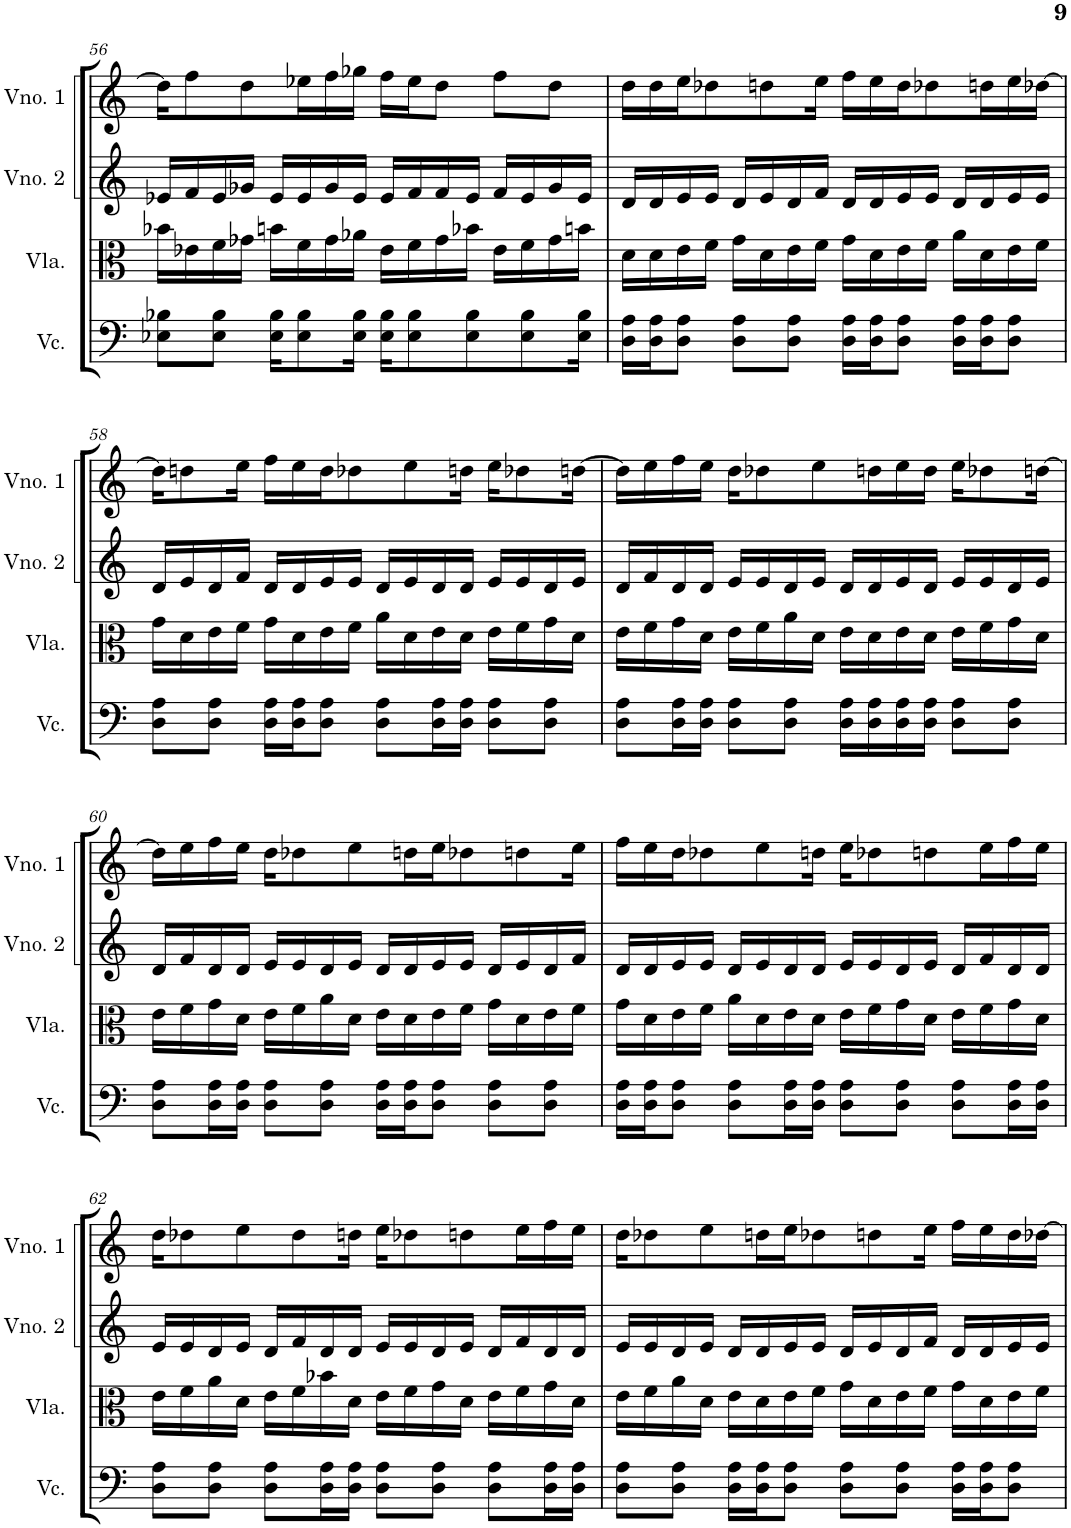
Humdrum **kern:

**kern	**kern	**kern	**kern
*part4	*part3	*part2	*part1
*staff4	*staff3	*staff2	*staff1
*I"Violoncelo	*I"Viola	*I"Violino 2	*I"Violino 1
*I'Vc.	*I'Vla.	*I'Vno. 2	*I'Vno. 1
!!LO:PB:g=z
*clefF4	*clefC3	*clefG2	*clefG2
*k[]	*k[]	*k[]	*k[]
*M4/4	*M4/4	*M4/4	*M4/4
=56	=56	=56	=56
8E-X\ 8B-X\L	16b-X\LL	16e-X/LL	16dd\KL]
.	16e-X\	16f/	8ff\
8E-\ 8B-\J	16f\	16e-/	.
.	16g-X\JJ	16g-X/JJ	8dd\
16E-\ 16B-\KL	16bn\LL	16e-/LL	.
8E-\ 8B-\	16f\	16e-/	16ee-X\L
.	16g-\	16g-/	16ff\
16E-\ 16B-\Jk	16a-X\JJ	16e-/JJ	16gg-X\JJ
16E-\ 16B-\KL	16e-\LL	16e-/LL	16ff\LL
8E-\ 8B-\	16f\	16f/	16ee-\J
.	16g-\	16f/	8dd\J
8E-\ 8B-\	16b-X\JJ	16e-/JJ	.
.	16e-\LL	16f/LL	8ff\L
8E-\ 8B-\	16f\	16e-/	.
.	16g-\	16g-/	8dd\J
16E-\ 16B-\Jk	16bn\JJ	16e-/JJ	.
=57	=57	=57	=57
16D\ 16A\LL	16d\LL	16d/LL	16dd\LL
16D\ 16A\J	16d\	16d/	16dd\
8D\ 8A\J	16e\	16e/	16ee\J
.	16f\JJ	16e/JJ	8dd-X\
8D\ 8A\L	16g\LL	16d/LL	.
.	16d\	16e/	8ddn\
8D\ 8A\J	16e\	16d/	.
.	16f\JJ	16f/JJ	16ee\Jk
16D\ 16A\LL	16g\LL	16d/LL	16ff\LL
16D\ 16A\J	16d\	16d/	16ee\
8D\ 8A\J	16e\	16e/	16dd\J
.	16f\JJ	16e/JJ	8dd-X\
16D\ 16A\LL	16a\LL	16d/LL	.
16D\ 16A\J	16d\	16d/	16ddn\L
8D\ 8A\J	16e\	16e/	16ee\
.	16f\JJ	16e/JJ	[16dd-X\JJ
!!LO:LB:g=z
=58	=58	=58	=58
8D\ 8A\L	16g\LL	16d/LL	16dd-\KL]
.	16d\	16e/	8ddn\
8D\ 8A\J	16e\	16d/	.
.	16f\JJ	16f/JJ	16ee\Jk
16D\ 16A\LL	16g\LL	16d/LL	16ff\LL
16D\ 16A\J	16d\	16d/	16ee\
8D\ 8A\J	16e\	16e/	16dd\J
.	16f\JJ	16e/JJ	8dd-X\
8D\ 8A\L	16a\LL	16d/LL	.
.	16d\	16e/	8ee\
16D\ 16A\L	16e\	16d/	.
16D\ 16A\JJ	16d\JJ	16d/JJ	16ddn\Jk
8D\ 8A\L	16e\LL	16e/LL	16ee\KL
.	16f\	16e/	8dd-X\
8D\ 8A\J	16g\	16d/	.
.	16d\JJ	16e/JJ	[16ddn\Jk
=59	=59	=59	=59
8D\ 8A\L	16e\LL	16d/LL	16dd\LL]
.	16f\	16f/	16ee\
16D\ 16A\L	16g\	16d/	16ff\
16D\ 16A\JJ	16d\JJ	16d/JJ	16ee\JJ
8D\ 8A\L	16e\LL	16e/LL	16dd\KL
.	16f\	16e/	8dd-X\
8D\ 8A\J	16a\	16d/	.
.	16d\JJ	16e/JJ	8ee\
16D\ 16A\LL	16e\LL	16d/LL	.
16D\ 16A\	16d\	16d/	16ddn\L
16D\ 16A\	16e\	16e/	16ee\
16D\ 16A\JJ	16d\JJ	16d/JJ	16dd\JJ
8D\ 8A\L	16e\LL	16e/LL	16ee\KL
.	16f\	16e/	8dd-X\
8D\ 8A\J	16g\	16d/	.
.	16d\JJ	16e/JJ	[16ddn\Jk
!!LO:LB:g=z
=60	=60	=60	=60
8D\ 8A\L	16e\LL	16d/LL	16dd\LL]
.	16f\	16f/	16ee\
16D\ 16A\L	16g\	16d/	16ff\
16D\ 16A\JJ	16d\JJ	16d/JJ	16ee\JJ
8D\ 8A\L	16e\LL	16e/LL	16dd\KL
.	16f\	16e/	8dd-X\
8D\ 8A\J	16a\	16d/	.
.	16d\JJ	16e/JJ	8ee\
16D\ 16A\LL	16e\LL	16d/LL	.
16D\ 16A\J	16d\	16d/	16ddn\L
8D\ 8A\J	16e\	16e/	16ee\J
.	16f\JJ	16e/JJ	8dd-X\
8D\ 8A\L	16g\LL	16d/LL	.
.	16d\	16e/	8ddn\
8D\ 8A\J	16e\	16d/	.
.	16f\JJ	16f/JJ	16ee\Jk
=61	=61	=61	=61
16D\ 16A\LL	16g\LL	16d/LL	16ff\LL
16D\ 16A\J	16d\	16d/	16ee\
8D\ 8A\J	16e\	16e/	16dd\J
.	16f\JJ	16e/JJ	8dd-X\
8D\ 8A\L	16a\LL	16d/LL	.
.	16d\	16e/	8ee\
16D\ 16A\L	16e\	16d/	.
16D\ 16A\JJ	16d\JJ	16d/JJ	16ddn\Jk
8D\ 8A\L	16e\LL	16e/LL	16ee\KL
.	16f\	16e/	8dd-X\
8D\ 8A\J	16g\	16d/	.
.	16d\JJ	16e/JJ	8ddn\
8D\ 8A\L	16e\LL	16d/LL	.
.	16f\	16f/	16ee\L
16D\ 16A\L	16g\	16d/	16ff\
16D\ 16A\JJ	16d\JJ	16d/JJ	16ee\JJ
!!LO:LB:g=z
=62	=62	=62	=62
8D\ 8A\L	16e\LL	16e/LL	16dd\KL
.	16f\	16e/	8dd-X\
8D\ 8A\J	16a\	16d/	.
.	16d\JJ	16e/JJ	8ee\
8D\ 8A\L	16e\LL	16d/LL	.
.	16f\	16f/	8dd-\
16D\ 16A\L	16b-X\	16d/	.
16D\ 16A\JJ	16d\JJ	16d/JJ	16ddn\Jk
8D\ 8A\L	16e\LL	16e/LL	16ee\KL
.	16f\	16e/	8dd-X\
8D\ 8A\J	16g\	16d/	.
.	16d\JJ	16e/JJ	8ddn\
8D\ 8A\L	16e\LL	16d/LL	.
.	16f\	16f/	16ee\L
16D\ 16A\L	16g\	16d/	16ff\
16D\ 16A\JJ	16d\JJ	16d/JJ	16ee\JJ
=63	=63	=63	=63
8D\ 8A\L	16e\LL	16e/LL	16dd\KL
.	16f\	16e/	8dd-X\
8D\ 8A\J	16a\	16d/	.
.	16d\JJ	16e/JJ	8ee\
16D\ 16A\LL	16e\LL	16d/LL	.
16D\ 16A\J	16d\	16d/	16ddn\L
8D\ 8A\J	16e\	16e/	16ee\J
.	16f\JJ	16e/JJ	8dd-X\
8D\ 8A\L	16g\LL	16d/LL	.
.	16d\	16e/	8ddn\
8D\ 8A\J	16e\	16d/	.
.	16f\JJ	16f/JJ	16ee\Jk
16D\ 16A\LL	16g\LL	16d/LL	16ff\LL
16D\ 16A\J	16d\	16d/	16ee\
8D\ 8A\J	16e\	16e/	16dd\
.	16f\JJ	16e/JJ	[16dd-X\JJ
=	=	=	=
*-	*-	*-	*-
